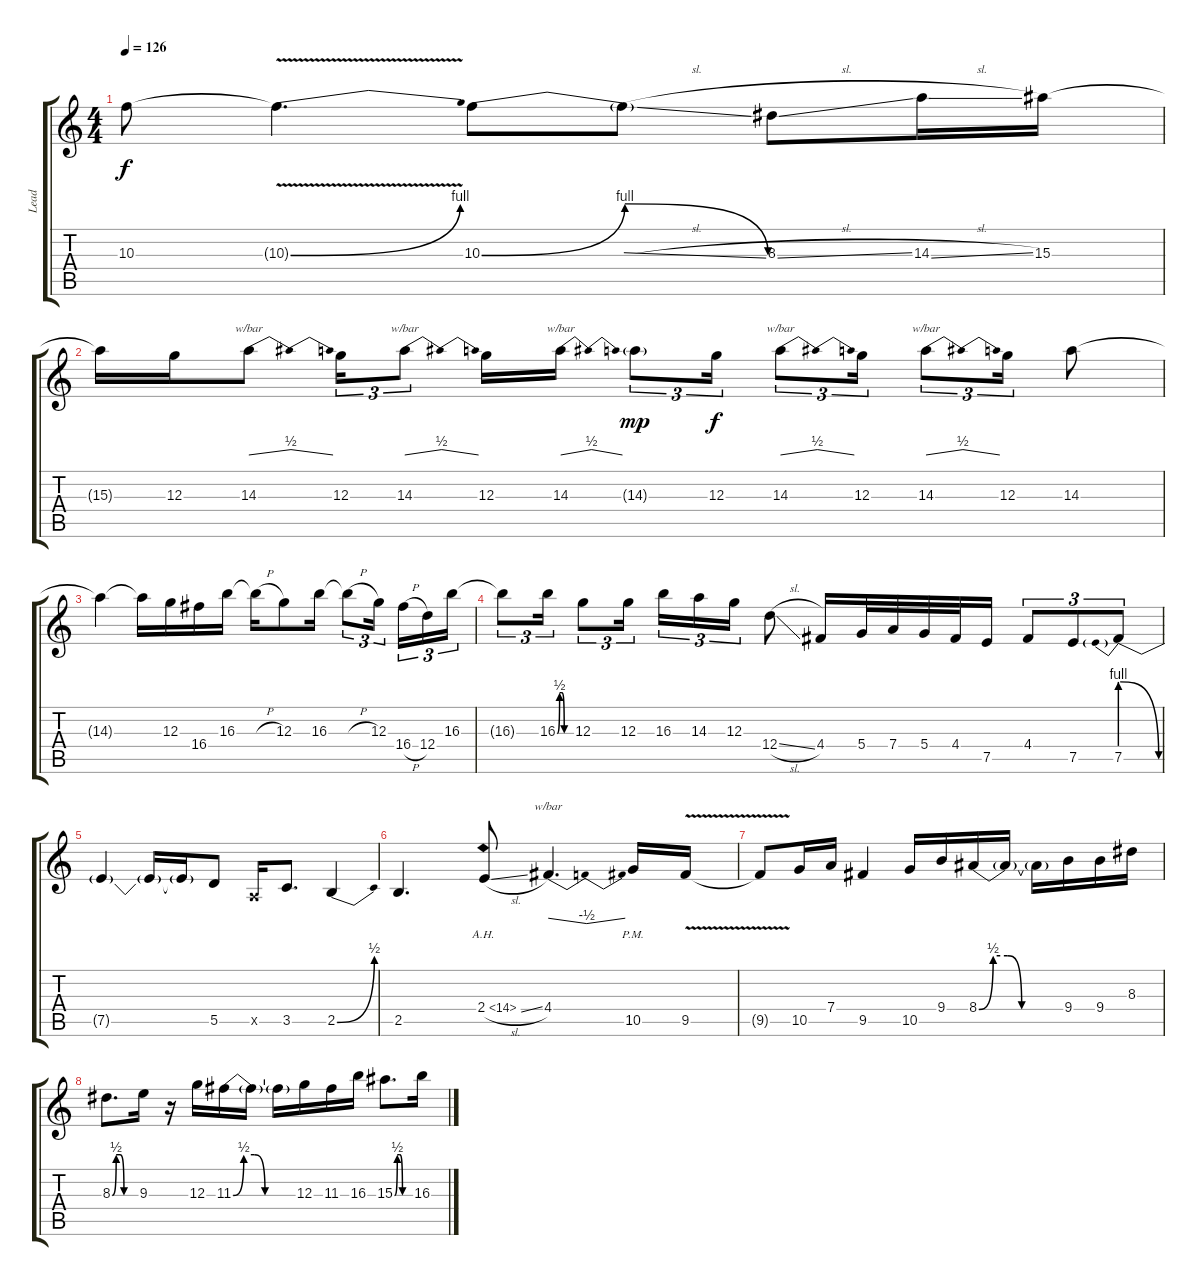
\track ("Lead" "Lead") {instrument distortionguitar}
\staff {score tabs}
\tuning (E4 B3 G3 D3 A2 E2) {hide}
\ts (4 4)
\tempo 126
\clef g2
\ks c
10.3.8{dy f} 10.3{be (bend 0 0 60 4) v t}.4{d} 10.3{be (bendrelease 0 0 30 4 30 4 60 0)}.8 10.3{sl t}.8 8.3{sl}.8 14.3{sl}.16 15.3.16 |
15.3{t}.16 12.3.16 14.3.8{tbe (dip default 0 0 30 2 60 0)} 12.3.16{tu (3 2)} 14.3.8{tu (3 2) tbe (dip default 0 0 30 2 60 0)} 12.3.16 14.3.16{tbe (dip default 0 0 30 2 60 0)} 14.3{g}.8{tu (3 2) dy mp} 12.3.16{tu (3 2) dy f} 14.3.8{tu (3 2) tbe (dip default 0 0 30 2 60 0)} 12.3.16{tu (3 2)} 14.3.8{tu (3 2) tbe (dip default 0 0 30 2 60 0)} 12.3.16{tu (3 2)} 14.3.8 |
14.3{t}.4 14.3{t}.16 12.3.16 16.4.16 16.3.16 16.3{h t}.16 12.3.8 16.3.16 16.3{h t}.8{tu (3 2)} 12.3.16{tu (3 2) beam splitsecondary} 16.4{h}.16{tu (3 2)} 12.4.16{tu (3 2)} 16.3.16{tu (3 2)} |
16.3{t}.8{tu (3 2)} 16.3{be (custom 0 0 10 2 20 2 30 0 60 0)}.16{tu (3 2)} 12.3.8{tu (3 2)} 12.3.16{tu (3 2)} 16.3.16{tu (3 2)} 14.3.16{tu (3 2)} 12.3.16{tu (3 2)} 12.4{sl}.8 4.4.16 5.4.32 7.4.32 5.4.32 4.4.32 7.5.16 4.4.8{tu (3 2)} 7.5.8{tu (3 2)} 7.5{be (prebendrelease 0 4 60 0)}.8{tu (3 2)} |
7.5{t}.4 7.5{t}.16 7.5{t}.16 5.5.8 0.5{x}.16 3.5.8{d} 2.5{be (bend 0 0 60 2)}.4 |
2.5.4{d} 2.4{ah 12 sl}.8 4.4.4{d tbe (dip default 0 0 30 -2 60 0)} 10.5{pm}.16 9.5{v}.16 |
9.5{t}.8 10.5.16 7.4.16 9.5.4 10.5.16 9.4.16 8.4{be (custom 0 0 10 2 20 2 30 0 60 0)}.16 8.4{t}.16 8.4{t}.16 9.4.16 9.4.16 8.3.16 |
8.3{be (custom 0 0 10 2 20 2 30 0 60 0)}.8{d} 9.3.16 r.16 12.3.16 11.3{be (custom 0 0 10 2 20 2 30 0 60 0)}.16 11.3{t}.16 11.3{t}.16 12.3.16 11.3.16 16.3.16 15.3{be (custom 0 0 10 2 20 2 30 0 60 0)}.8{d} 16.3.16
